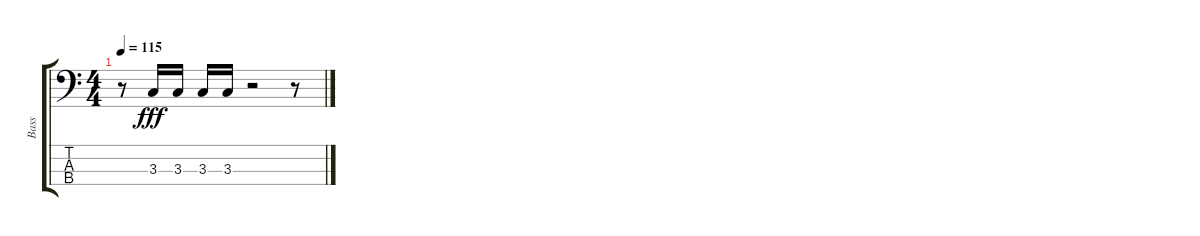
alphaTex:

\track ("Bass" "Bass") {instrument electricbasspick}
\staff {score tabs}
\tuning (G2 D2 A1 E1) {hide}
\ts (4 4)
\tempo 115
\clef f4
\ks c
r.8{dy fff} 3.3.16{volume 15} 3.3.16{volume 16} 3.3.16{volume 16} 3.3.16{volume 16} r.2 r.8
